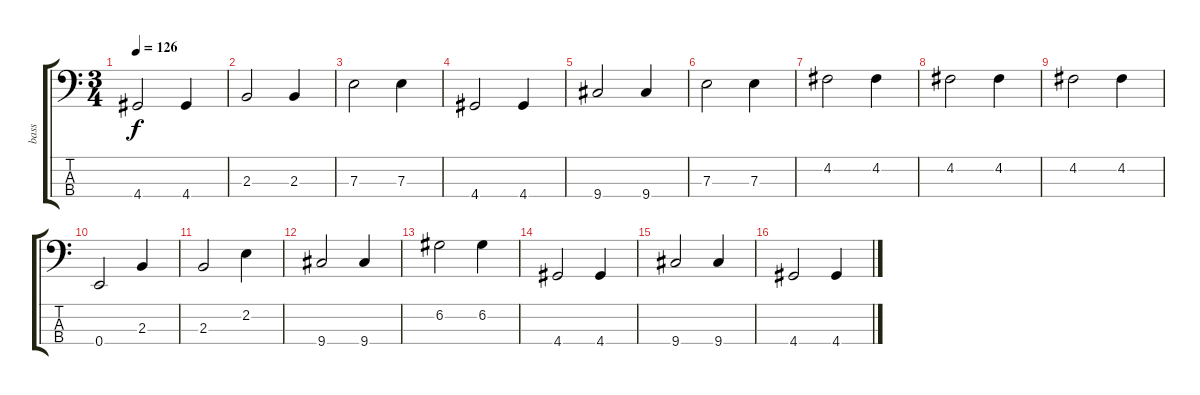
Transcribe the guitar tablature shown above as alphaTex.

\track ("bass" "bass") {instrument electricbassfinger}
\staff {score tabs}
\tuning (G2 D2 A1 E1) {hide}
\ts (3 4)
\tempo 126
\clef f4
\ks c
4.4.2{dy f} 4.4.4 |
2.3.2 2.3.4 |
7.3.2 7.3.4 |
4.4.2 4.4.4 |
9.4.2 9.4.4 |
7.3.2 7.3.4 |
4.2.2 4.2.4 |
4.2.2 4.2.4 |
4.2.2 4.2.4 |
0.4.2 2.3.4 |
2.3.2 2.2.4 |
9.4.2 9.4.4 |
6.2.2 6.2.4 |
4.4.2 4.4.4 |
9.4.2 9.4.4 |
4.4.2 4.4.4
